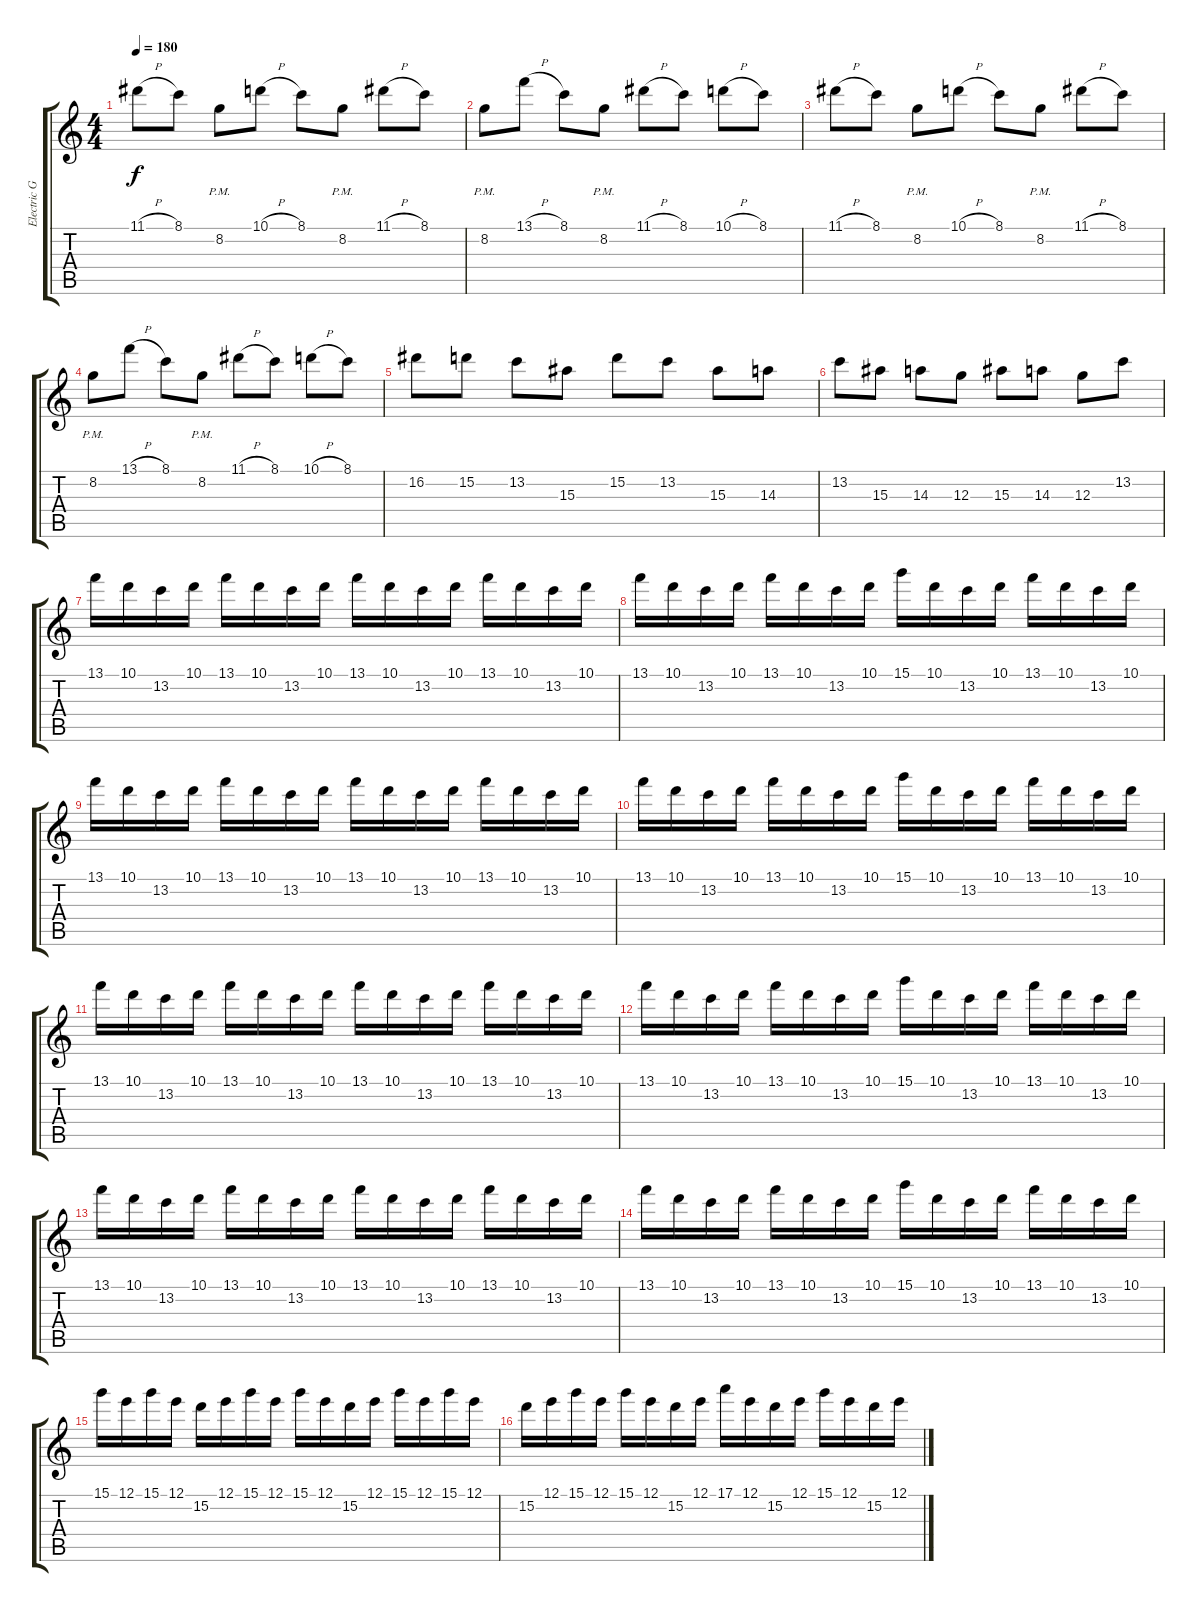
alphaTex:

\track ("Electric Guitar (Mustaine)" "Electric G") {instrument distortionguitar}
\staff {score tabs}
\tuning (E4 B3 G3 D3 A2 E2) {hide}
\ts (4 4)
\tempo 180
\clef g2
\ks c
11.1{h}.8{dy f} 8.1.8 8.2{pm}.8 10.1{h}.8 8.1.8 8.2{pm}.8 11.1{h}.8 8.1.8 |
8.2{pm}.8 13.1{h}.8 8.1.8 8.2{pm}.8 11.1{h}.8 8.1.8 10.1{h}.8 8.1.8 |
11.1{h}.8 8.1.8 8.2{pm}.8 10.1{h}.8 8.1.8 8.2{pm}.8 11.1{h}.8 8.1.8 |
8.2{pm}.8 13.1{h}.8 8.1.8 8.2{pm}.8 11.1{h}.8 8.1.8 10.1{h}.8 8.1.8 |
16.2.8 15.2.8 13.2.8 15.3.8 15.2.8 13.2.8 15.3.8 14.3.8 |
13.2.8 15.3.8 14.3.8 12.3.8 15.3.8 14.3.8 12.3.8 13.2.8 |
13.1.16 10.1.16 13.2.16 10.1.16 13.1.16 10.1.16 13.2.16 10.1.16 13.1.16 10.1.16 13.2.16 10.1.16 13.1.16 10.1.16 13.2.16 10.1.16 |
13.1.16 10.1.16 13.2.16 10.1.16 13.1.16 10.1.16 13.2.16 10.1.16 15.1.16 10.1.16 13.2.16 10.1.16 13.1.16 10.1.16 13.2.16 10.1.16 |
13.1.16 10.1.16 13.2.16 10.1.16 13.1.16 10.1.16 13.2.16 10.1.16 13.1.16 10.1.16 13.2.16 10.1.16 13.1.16 10.1.16 13.2.16 10.1.16 |
13.1.16 10.1.16 13.2.16 10.1.16 13.1.16 10.1.16 13.2.16 10.1.16 15.1.16 10.1.16 13.2.16 10.1.16 13.1.16 10.1.16 13.2.16 10.1.16 |
13.1.16 10.1.16 13.2.16 10.1.16 13.1.16 10.1.16 13.2.16 10.1.16 13.1.16 10.1.16 13.2.16 10.1.16 13.1.16 10.1.16 13.2.16 10.1.16 |
13.1.16 10.1.16 13.2.16 10.1.16 13.1.16 10.1.16 13.2.16 10.1.16 15.1.16 10.1.16 13.2.16 10.1.16 13.1.16 10.1.16 13.2.16 10.1.16 |
13.1.16 10.1.16 13.2.16 10.1.16 13.1.16 10.1.16 13.2.16 10.1.16 13.1.16 10.1.16 13.2.16 10.1.16 13.1.16 10.1.16 13.2.16 10.1.16 |
13.1.16 10.1.16 13.2.16 10.1.16 13.1.16 10.1.16 13.2.16 10.1.16 15.1.16 10.1.16 13.2.16 10.1.16 13.1.16 10.1.16 13.2.16 10.1.16 |
15.1.16 12.1.16 15.1.16 12.1.16 15.2.16 12.1.16 15.1.16 12.1.16 15.1.16 12.1.16 15.2.16 12.1.16 15.1.16 12.1.16 15.1.16 12.1.16 |
15.2.16 12.1.16 15.1.16 12.1.16 15.1.16 12.1.16 15.2.16 12.1.16 17.1.16 12.1.16 15.2.16 12.1.16 15.1.16 12.1.16 15.2.16 12.1.16
